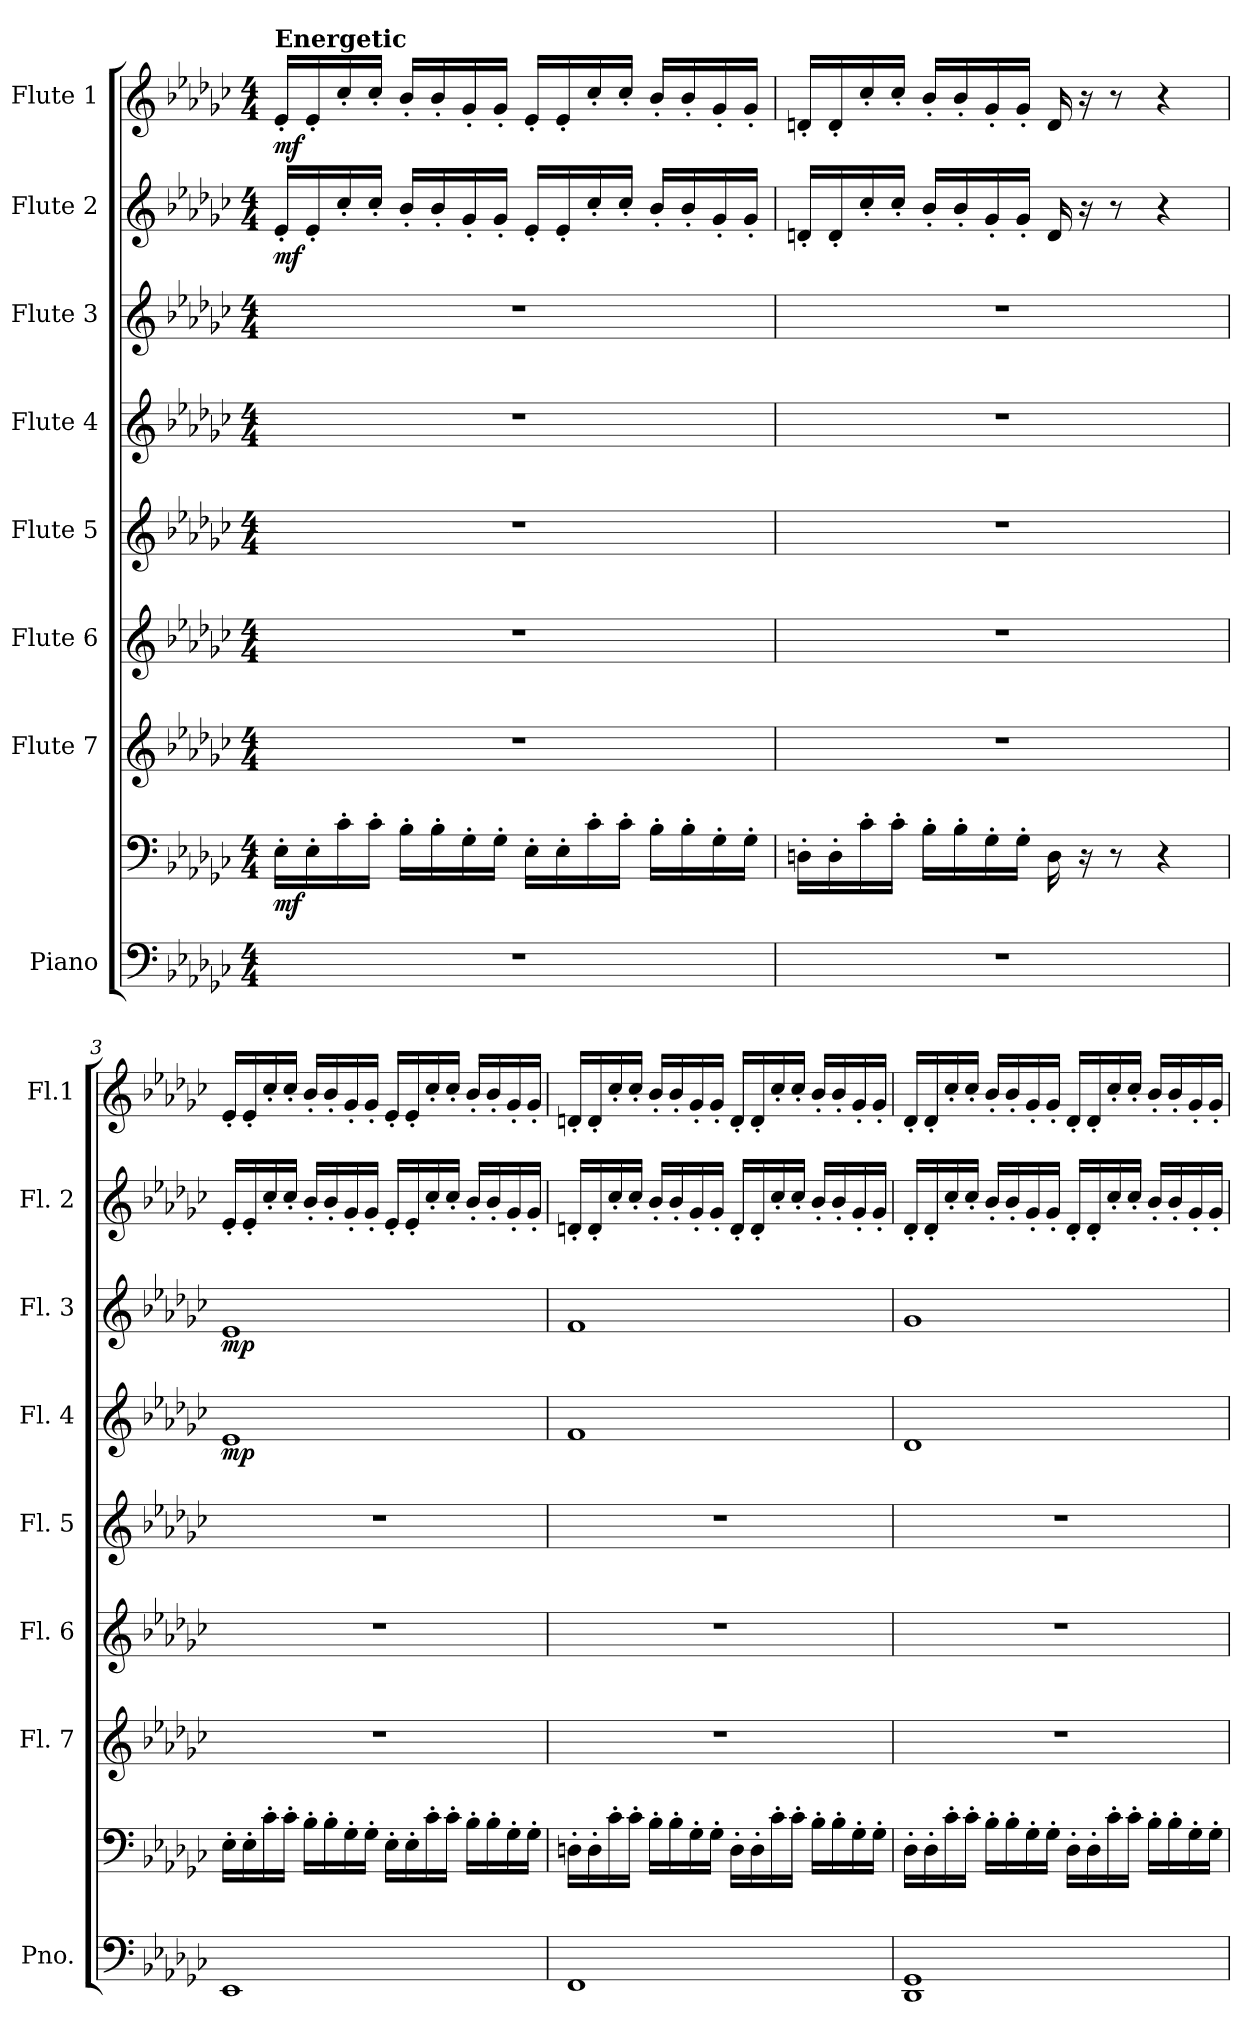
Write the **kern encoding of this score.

**kern	**kern	**dynam	**kern	**kern	**kern	**kern	**dynam	**kern	**dynam	**kern	**dynam	**kern	**dynam
*part8	*part8	*part8	*part7	*part6	*part5	*part4	*part4	*part3	*part3	*part2	*part2	*part1	*part1
*staff9	*staff8	*staff8/9	*staff7	*staff6	*staff5	*staff4	*staff4	*staff3	*staff3	*staff2	*staff2	*staff1	*staff1
*I"Piano	*	*	*I"Flute 7	*I"Flute 6	*I"Flute 5	*I"Flute 4	*	*I"Flute 3	*	*I"Flute 2	*	*I"Flute 1	*
*I'Pno.	*	*	*I'Fl. 7	*I'Fl. 6	*I'Fl. 5	*I'Fl. 4	*	*I'Fl. 3	*	*I'Fl. 2	*	*I'Fl.1	*
*clefF4	*clefF4	*	*clefG2	*clefG2	*clefG2	*clefG2	*	*clefG2	*	*clefG2	*	*clefG2	*
*k[b-e-a-d-g-c-]	*k[b-e-a-d-g-c-]	*	*k[b-e-a-d-g-c-]	*k[b-e-a-d-g-c-]	*k[b-e-a-d-g-c-]	*k[b-e-a-d-g-c-]	*	*k[b-e-a-d-g-c-]	*	*k[b-e-a-d-g-c-]	*	*k[b-e-a-d-g-c-]	*
*M4/4	*M4/4	*	*M4/4	*M4/4	*M4/4	*M4/4	*	*M4/4	*	*M4/4	*	*M4/4	*
*MM90	*MM90	*	*MM90	*MM90	*MM90	*MM90	*	*MM90	*	*MM90	*	*MM90	*
=1	=1	=1	=1	=1	=1	=1	=1	=1	=1	=1	=1	=1	=1
!	!	!	!	!	!	!	!	!	!	!	!	!LO:TX:a:B:t=Energetic	!
!	!	!LO:DY:b	!	!	!	!	!	!	!	!	!LO:DY:b	!	!LO:DY:b
1r	16E-'\LL	mf	1r	1r	1r	1r	.	1r	.	16e-'/LL	mf	16e-'/LL	mf
.	16E-'\	.	.	.	.	.	.	.	.	16e-'/	.	16e-'/	.
.	16c-'\	.	.	.	.	.	.	.	.	16cc-'/	.	16cc-'/	.
.	16c-'\JJ	.	.	.	.	.	.	.	.	16cc-'/JJ	.	16cc-'/JJ	.
.	16B-'\LL	.	.	.	.	.	.	.	.	16b-'/LL	.	16b-'/LL	.
.	16B-'\	.	.	.	.	.	.	.	.	16b-'/	.	16b-'/	.
.	16G-'\	.	.	.	.	.	.	.	.	16g-'/	.	16g-'/	.
.	16G-'\JJ	.	.	.	.	.	.	.	.	16g-'/JJ	.	16g-'/JJ	.
.	16E-'\LL	.	.	.	.	.	.	.	.	16e-'/LL	.	16e-'/LL	.
.	16E-'\	.	.	.	.	.	.	.	.	16e-'/	.	16e-'/	.
.	16c-'\	.	.	.	.	.	.	.	.	16cc-'/	.	16cc-'/	.
.	16c-'\JJ	.	.	.	.	.	.	.	.	16cc-'/JJ	.	16cc-'/JJ	.
.	16B-'\LL	.	.	.	.	.	.	.	.	16b-'/LL	.	16b-'/LL	.
.	16B-'\	.	.	.	.	.	.	.	.	16b-'/	.	16b-'/	.
.	16G-'\	.	.	.	.	.	.	.	.	16g-'/	.	16g-'/	.
.	16G-'\JJ	.	.	.	.	.	.	.	.	16g-'/JJ	.	16g-'/JJ	.
=2	=2	=2	=2	=2	=2	=2	=2	=2	=2	=2	=2	=2	=2
1r	16Dn'\LL	.	1r	1r	1r	1r	.	1r	.	16dn'/LL	.	16dn'/LL	.
.	16D'\	.	.	.	.	.	.	.	.	16d'/	.	16d'/	.
.	16c-'\	.	.	.	.	.	.	.	.	16cc-'/	.	16cc-'/	.
.	16c-'\JJ	.	.	.	.	.	.	.	.	16cc-'/JJ	.	16cc-'/JJ	.
.	16B-'\LL	.	.	.	.	.	.	.	.	16b-'/LL	.	16b-'/LL	.
.	16B-'\	.	.	.	.	.	.	.	.	16b-'/	.	16b-'/	.
.	16G-'\	.	.	.	.	.	.	.	.	16g-'/	.	16g-'/	.
.	16G-'\JJ	.	.	.	.	.	.	.	.	16g-'/JJ	.	16g-'/JJ	.
.	16D\	.	.	.	.	.	.	.	.	16d/	.	16d/	.
.	16r	.	.	.	.	.	.	.	.	16r	.	16r	.
.	8r	.	.	.	.	.	.	.	.	8r	.	8r	.
.	4r	.	.	.	.	.	.	.	.	4r	.	4r	.
=3	=3	=3	=3	=3	=3	=3	=3	=3	=3	=3	=3	=3	=3
!	!	!	!	!	!	!	!LO:DY:b	!	!LO:DY:b	!	!	!	!
1EE-	16E-'\LL	.	1r	1r	1r	1e-	mp	1e-	mp	16e-'/LL	.	16e-'/LL	.
.	16E-'\	.	.	.	.	.	.	.	.	16e-'/	.	16e-'/	.
.	16c-'\	.	.	.	.	.	.	.	.	16cc-'/	.	16cc-'/	.
.	16c-'\JJ	.	.	.	.	.	.	.	.	16cc-'/JJ	.	16cc-'/JJ	.
.	16B-'\LL	.	.	.	.	.	.	.	.	16b-'/LL	.	16b-'/LL	.
.	16B-'\	.	.	.	.	.	.	.	.	16b-'/	.	16b-'/	.
.	16G-'\	.	.	.	.	.	.	.	.	16g-'/	.	16g-'/	.
.	16G-'\JJ	.	.	.	.	.	.	.	.	16g-'/JJ	.	16g-'/JJ	.
.	16E-'\LL	.	.	.	.	.	.	.	.	16e-'/LL	.	16e-'/LL	.
.	16E-'\	.	.	.	.	.	.	.	.	16e-'/	.	16e-'/	.
.	16c-'\	.	.	.	.	.	.	.	.	16cc-'/	.	16cc-'/	.
.	16c-'\JJ	.	.	.	.	.	.	.	.	16cc-'/JJ	.	16cc-'/JJ	.
.	16B-'\LL	.	.	.	.	.	.	.	.	16b-'/LL	.	16b-'/LL	.
.	16B-'\	.	.	.	.	.	.	.	.	16b-'/	.	16b-'/	.
.	16G-'\	.	.	.	.	.	.	.	.	16g-'/	.	16g-'/	.
.	16G-'\JJ	.	.	.	.	.	.	.	.	16g-'/JJ	.	16g-'/JJ	.
!!LO:PB:g=z
=4	=4	=4	=4	=4	=4	=4	=4	=4	=4	=4	=4	=4	=4
1FF	16Dn'\LL	.	1r	1r	1r	1f	.	1f	.	16dn'/LL	.	16dn'/LL	.
.	16D'\	.	.	.	.	.	.	.	.	16d'/	.	16d'/	.
.	16c-'\	.	.	.	.	.	.	.	.	16cc-'/	.	16cc-'/	.
.	16c-'\JJ	.	.	.	.	.	.	.	.	16cc-'/JJ	.	16cc-'/JJ	.
.	16B-'\LL	.	.	.	.	.	.	.	.	16b-'/LL	.	16b-'/LL	.
.	16B-'\	.	.	.	.	.	.	.	.	16b-'/	.	16b-'/	.
.	16G-'\	.	.	.	.	.	.	.	.	16g-'/	.	16g-'/	.
.	16G-'\JJ	.	.	.	.	.	.	.	.	16g-'/JJ	.	16g-'/JJ	.
.	16D'\LL	.	.	.	.	.	.	.	.	16d'/LL	.	16d'/LL	.
.	16D'\	.	.	.	.	.	.	.	.	16d'/	.	16d'/	.
.	16c-'\	.	.	.	.	.	.	.	.	16cc-'/	.	16cc-'/	.
.	16c-'\JJ	.	.	.	.	.	.	.	.	16cc-'/JJ	.	16cc-'/JJ	.
.	16B-'\LL	.	.	.	.	.	.	.	.	16b-'/LL	.	16b-'/LL	.
.	16B-'\	.	.	.	.	.	.	.	.	16b-'/	.	16b-'/	.
.	16G-'\	.	.	.	.	.	.	.	.	16g-'/	.	16g-'/	.
.	16G-'\JJ	.	.	.	.	.	.	.	.	16g-'/JJ	.	16g-'/JJ	.
=5	=5	=5	=5	=5	=5	=5	=5	=5	=5	=5	=5	=5	=5
1DD- 1GG-	16D-'\LL	.	1r	1r	1r	1d-	.	1g-	.	16d-'/LL	.	16d-'/LL	.
.	16D-'\	.	.	.	.	.	.	.	.	16d-'/	.	16d-'/	.
.	16c-'\	.	.	.	.	.	.	.	.	16cc-'/	.	16cc-'/	.
.	16c-'\JJ	.	.	.	.	.	.	.	.	16cc-'/JJ	.	16cc-'/JJ	.
.	16B-'\LL	.	.	.	.	.	.	.	.	16b-'/LL	.	16b-'/LL	.
.	16B-'\	.	.	.	.	.	.	.	.	16b-'/	.	16b-'/	.
.	16G-'\	.	.	.	.	.	.	.	.	16g-'/	.	16g-'/	.
.	16G-'\JJ	.	.	.	.	.	.	.	.	16g-'/JJ	.	16g-'/JJ	.
.	16D-'\LL	.	.	.	.	.	.	.	.	16d-'/LL	.	16d-'/LL	.
.	16D-'\	.	.	.	.	.	.	.	.	16d-'/	.	16d-'/	.
.	16c-'\	.	.	.	.	.	.	.	.	16cc-'/	.	16cc-'/	.
.	16c-'\JJ	.	.	.	.	.	.	.	.	16cc-'/JJ	.	16cc-'/JJ	.
.	16B-'\LL	.	.	.	.	.	.	.	.	16b-'/LL	.	16b-'/LL	.
.	16B-'\	.	.	.	.	.	.	.	.	16b-'/	.	16b-'/	.
.	16G-'\	.	.	.	.	.	.	.	.	16g-'/	.	16g-'/	.
.	16G-'\JJ	.	.	.	.	.	.	.	.	16g-'/JJ	.	16g-'/JJ	.
=	=	=	=	=	=	=	=	=	=	=	=	=	=
*-	*-	*-	*-	*-	*-	*-	*-	*-	*-	*-	*-	*-	*-
